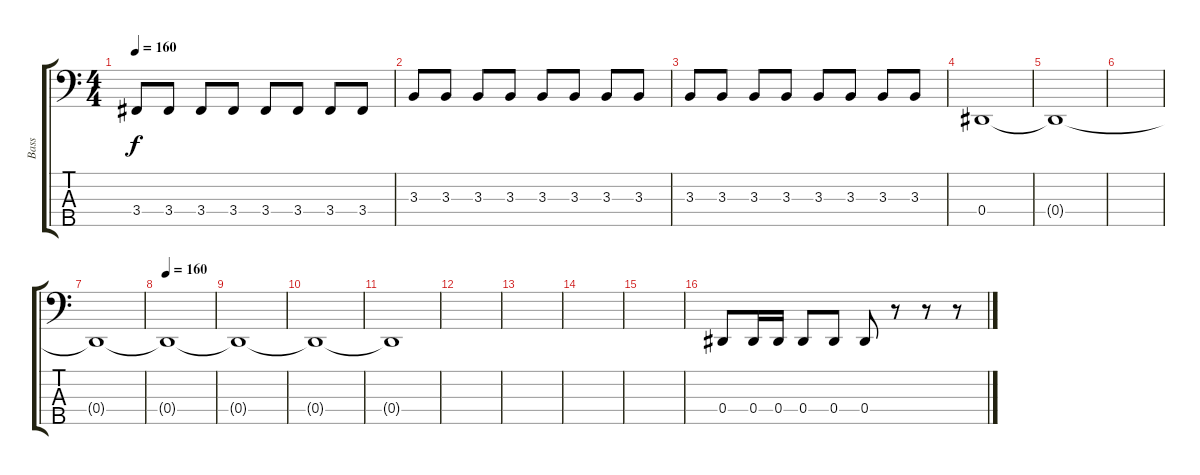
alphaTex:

\track ("Bass" "Bass") {instrument electricbassfinger}
\staff {score tabs}
\tuning (Gb2 Db2 Ab1 Eb1 Bb0) {hide}
\ts (4 4)
\tempo 160
\clef f4
\ks c
3.4.8{dy f} 3.4.8 3.4.8 3.4.8 3.4.8 3.4.8 3.4.8 3.4.8 |
3.3.8 3.3.8 3.3.8 3.3.8 3.3.8 3.3.8 3.3.8 3.3.8 |
3.3.8 3.3.8 3.3.8 3.3.8 3.3.8 3.3.8 3.3.8 3.3.8 |
0.4.1 |
0.4{t}.1 |
|
0.4{t}.1 |
\tempo 160
0.4{t}.1 |
0.4{t}.1 |
0.4{t}.1 |
0.4{t}.1 |
|
|
|
|
0.4.8{volume 15} 0.4.16 0.4.16 0.4.8 0.4.8 0.4.8 r.8 r.8 r.8
